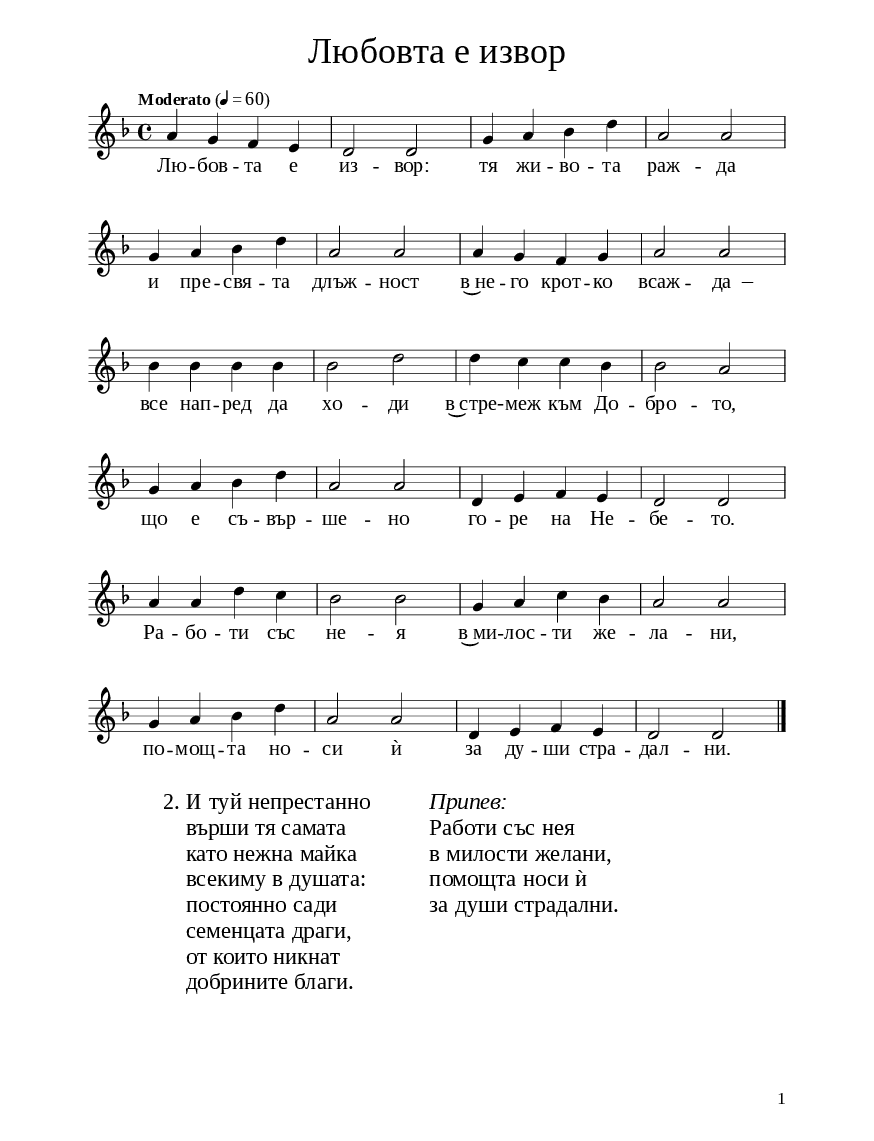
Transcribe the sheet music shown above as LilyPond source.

\version "2.24.3"

% include paper part and global functions
\include "include/globals.ily"

\bookpart {
  \label #'ref026
  \tocItem \markup "Любовта е извор"
  \include "include/bookpart-paper.ily"
  \score {
    \include "include/score-layout.ily"

    \new Voice \absolute {
      \clef treble
      \key d \minor
      \time 4/4
      \tempoFunc "Moderato" 4 "60"
      \autoBeamOff
      a'4 g' f' e'| d'2 d'2| g'4 a' bes' d''| a'2 a'2 | \break
      g'4 a' bes' d''| a'2 a'2 | a'4 g'4 f'4 g'4 a'2 a'2| \break
      bes'4 bes'4 bes'4 bes'4 | bes'2 d''2 | d''4 c''4 c''4 bes'4 bes'2 a'2 | \break
      g'4 a'4 bes'4 d''4 | a'2 a'2 | d'4 e'4 f'4 e'4 | d'2 d'2 | \break
      a'4 a'4 d''4 c''4 | bes'2 bes'2 | g'4 a'4 c''4 bes'4 | a'2 a'2 | \break
      g'4 a'4 bes'4 d''4 | a'2 a'2 | d'4 e'4 f'4 e'4 | d'2 d'2 | \bar "|." \break
    }

    \addlyrics {
      Лю -- бов -- та е из -- вор: тя жи -- во -- та раж -- да
      и пре -- свя -- та длъж -- ност в~не -- го крот -- ко всаж -- "   да  –"
      все нап -- ред да хо -- ди "в~стре-" -- меж към До -- бро -- то,
      що е съ -- вър -- ше -- но го -- ре на Не -- бе -- то.
      Ра -- бо -- ти със не -- я в~ми -- лос -- ти же -- ла -- ни,
      по -- мощ -- та но -- си ѝ за ду -- ши стра -- дал -- ни.
    }

    \header {
      title = \titleFunc #'ref_desc_2 "Любовта е извор" "Ljubovta e izvor"
    }

    \midi{}

  } % score


  \markup \abs-fontsize #11 {
    \hspace #9.5
    \override #`(baseline-skip . ,bgCoupletBaselineSkip) % affects space between column lines
    \column {

      \line { 2. И туй непрестанно  }
      \line {   "   " върши тя самата }
      \line {   "   " като нежна майка }
      \line {   "   " всекиму в душата:  }
      \line {   "   " постоянно сади}
      \line {   "   " семенцата драги,}
      \line {   "   " от които никнат}
      \line {   "   " добрините благи.}



    }

    \hspace #4
    \override #`(baseline-skip . ,bgCoupletBaselineSkip) % affects space between column lines
    \column {
      \line { "   " \italic {Припев:} }
      \line {   "   "Работи със нея }
      \line {   "   " в милости желани, }
      \line {   "   "   помощта носи ѝ }
      \line {   "   "  за души страдални. }


    } %column

  } % markup

  \pageBreak

  \markup \abs-fontsize #11 {
    \hspace #20
    \override #`(baseline-skip . ,bgCoupletBaselineSkip) % affects space between column lines
    \column {
      \line { 3. Таз велика тайна }
      \line {   "   " кой добре разбира, }
      \line {   "   " свойта душа мила }
      \line {   "   " сутрина разкрива }
      \line {   "   " както кринът бели}
      \line {   "   "на роса небесна}
      \line {   "   "и на слънчевата}
      \line {   "   "светлина чудесна.}
      \line {   "   "}
      \line { "   " \italic {Припев ...} }
      \line {   "   "}
      \line { 4. Слънцето, което }
      \line {   "   " оживотворява }
      \line {   "   " овреме човека,}
      \line {   "   " топло озарява, }
      \line {   "   "буди и възраства}
      \line {   "   "в него семенцата}
      \line {   "   "и му пълни тайно}
      \line {   "   "с добрини душата.}
      \line {   "   "}
      \line { "   " \italic {Припев ...} }
      \line {   "   "}
      \line { 5. Плодове тъй сладки, }
      \line {   "   " в Любовта узрели, }
      \line {   "   "най-блажен ще бъде}
      \line {   "   "тоз, който ви вкуси.}
      \line {   "   "В жилища небесни}
      \line {   "   "вечно ще живее,}
      \line {   "   "пред престола Божи}
      \line {   "   "песни ще да пее.}
      \line {   "   "}
      \line { "   " \italic {Припев ...} }
    }

  } % markup


} % bookpart
